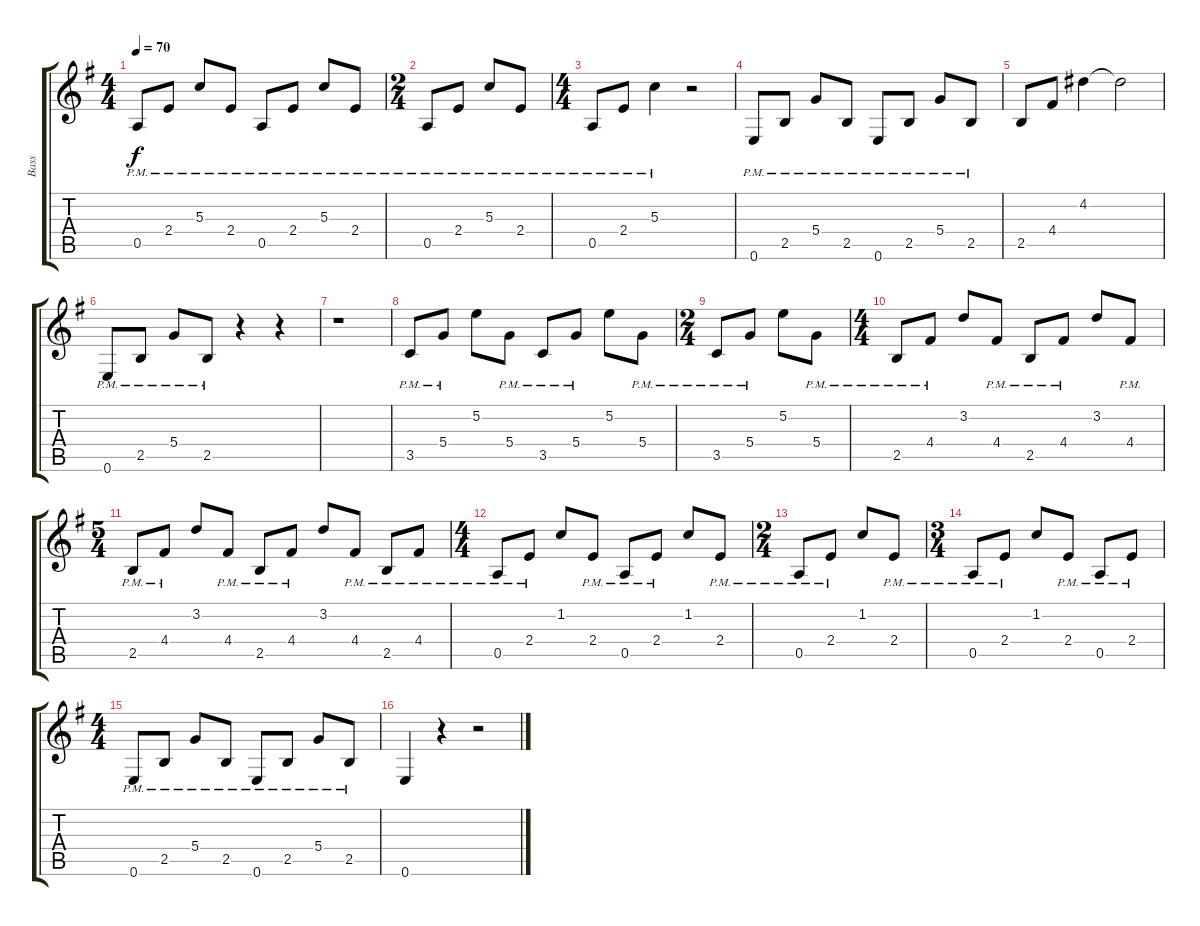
\track ("Bass" "Bass") {instrument acousticguitarsteel}
\staff {score tabs}
\tuning (E4 B3 G3 D3 A2 E2) {hide}
\ts (4 4)
\tempo 70
\clef g2
\ks eminor
0.5{pm}.8{dy f} 2.4{pm}.8 5.3{pm}.8 2.4{pm}.8 0.5{pm}.8 2.4{pm}.8 5.3{pm}.8 2.4{pm}.8 |
\ts (2 4)
0.5{pm}.8 2.4{pm}.8 5.3{pm}.8 2.4{pm}.8 |
\ts (4 4)
0.5{pm}.8 2.4{pm}.8 5.3{pm}.4 r.2 |
0.6{pm}.8 2.5{pm}.8 5.4{pm}.8 2.5{pm}.8 0.6{pm}.8 2.5{pm}.8 5.4{pm}.8 2.5{pm}.8 |
2.5.8 4.4.8 4.2.4 4.2{t}.2 |
0.6{pm}.8 2.5{pm}.8 5.4{pm}.8 2.5{pm}.8 r.4 r.4 |
r.1 |
3.5{pm}.8 5.4{pm}.8 5.2.8 5.4{pm}.8 3.5{pm}.8 5.4{pm}.8 5.2.8 5.4{pm}.8 |
\ts (2 4)
3.5{pm}.8 5.4{pm}.8 5.2.8 5.4{pm}.8 |
\ts (4 4)
2.5{pm}.8 4.4{pm}.8 3.2.8 4.4{pm}.8 2.5{pm}.8 4.4{pm}.8 3.2.8 4.4{pm}.8 |
\ts (5 4)
2.5{pm}.8 4.4{pm}.8 3.2.8 4.4{pm}.8 2.5{pm}.8 4.4{pm}.8 3.2.8 4.4{pm}.8 2.5{pm}.8 4.4{pm}.8 |
\ts (4 4)
0.5{pm}.8 2.4{pm}.8 1.2.8 2.4{pm}.8 0.5{pm}.8 2.4{pm}.8 1.2.8 2.4{pm}.8 |
\ts (2 4)
0.5{pm}.8 2.4{pm}.8 1.2.8 2.4{pm}.8 |
\ts (3 4)
0.5{pm}.8 2.4{pm}.8 1.2.8 2.4{pm}.8 0.5{pm}.8 2.4{pm}.8 |
\ts (4 4)
0.6{pm}.8 2.5{pm}.8 5.4{pm}.8 2.5{pm}.8 0.6{pm}.8 2.5{pm}.8 5.4{pm}.8 2.5{pm}.8 |
0.6.4 r.4 r.2
